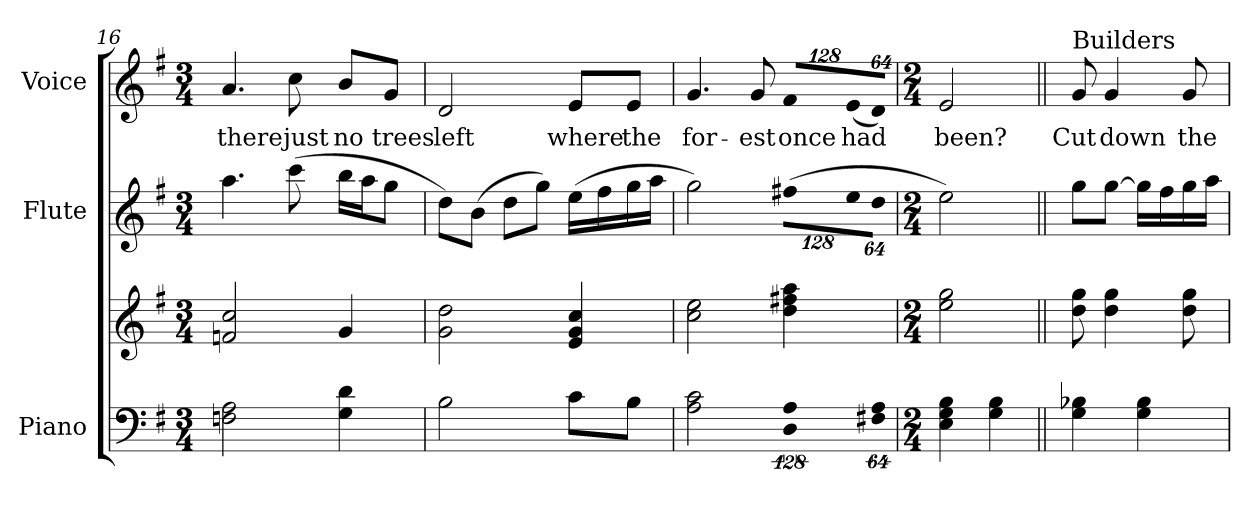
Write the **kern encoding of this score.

**kern	**kern	**kern	**kern	**text
*part3	*part3	*part2	*part1	*part1
*staff4	*staff3	*staff2	*staff1	*staff1
*I"Piano	*	*I"Flute	*I"Voice	*
*I'Pno.	*	*I'Fl.	*I'Voice	*
!!LO:PB:g=z
*clefF4	*clefG2	*clefG2	*clefG2	*
*k[f#]	*k[f#]	*k[f#]	*k[f#]	*
*G:	*G:	*G:	*G:	*
*M3/4	*M3/4	*M3/4	*M3/4	*
=16	=16	=16	=16	=16
!	!	!	!	!LO:LY:b:color=#000000
2Fni\ 2Ai	2fni/ 2cci	4.aai\	4.ai/	there
!	!	!	!	!LO:LY:b:color=#000000
.	.	(8ccci\	8cci\	just
!	!	!	!	!LO:LY:b:color=#000000
4Gi\ 4di	4gi/	16bbi\LL	8bi/L	no
.	.	16aai\J	.	.
!	!	!	!	!LO:LY:b:color=#000000
.	.	8ggi\J	8gi/J	trees
=17	=17	=17	=17	=17
!	!	!	!	!LO:LY:b:color=#000000
2Bi\	2gi\ 2ddi	8ddi\L)	2di/	left
.	.	(8bi\J	.	.
.	.	8ddi\L	.	.
.	.	8ggi\J)	.	.
!	!	!	!	!LO:LY:b:color=#000000
8ci\L	4ei/ 4gi 4cci	(16eei\LL	8ei/L	where
.	.	16ff#i\	.	.
!	!	!	!	!LO:LY:b:color=#000000
8Bi\J	.	16ggi\	8ei/J	the
.	.	16aai\JJ	.	.
=18	=18	=18	=18	=18
!	!	!	!	!LO:LY:b:color=#000000
2Ai\ 2ci	2cci\ 2eei	2ggi\)	4.gi/	for-
!	!	!	!	!LO:LY:b:color=#000000
.	.	.	8gi/	-est
!LO:N:vis=4	!	!	!	!
*	*	*Xbrackettup	*	*
!	!	!LO:N:vis=8	!	!
*	*	*	*Xbrackettup	*
!	!	!	!LO:N:vis=8	!
!	!	!	!	!LO:LY:b:color=#000000
512%85Di\ 512%85Ai	4ddi\ 4ff#Xi 4aai	(1024%85ff#Xi\L	1024%85f#i/L	once
!	!	!LO:N:vis=8	!LO:N:vis=8	!
!	!	!	!	!LO:LY:b:color=#000000
.	.	1024%85eei\	(1024%85ei/	had
!LO:N:vis=8	!	!LO:N:vis=8	!LO:N:vis=8	!
512%43F#Xi\ 512%43Ai	.	512%43ddi\J	512%43di/J)	.
=19	=19	=19	=19	=19
*M2/4	*M2/4	*M2/4	*M2/4	*
!	!	!	!	!LO:LY:b:color=#000000
4Ei\ 4Gi 4Bi	2eei\ 2ggi	2eei\)	2ei/	been?
4Gi\ 4Bi	.	.	.	.
=20||	=20||	=20||	=20||	=20||
*	*	*MM112	*MM112	*
!	!	!	!LO:TX:a:t=Builders	!
!	!	!	!	!LO:LY:b:color=#000000
4Gi\ 4B-Xi	8ddi\ 8ggi	8ggi\L	8gi/	Cut
!	!	!	!	!LO:LY:b:color=#000000
.	4ddi\ 4ggi	[8ggi\J	4gi/	down
4Gi\ 4B-i	.	16ggi\LL]	.	.
.	.	16ff#i\	.	.
!	!	!	!	!LO:LY:b:color=#000000
.	8ddi\ 8ggi	16ggi\	8gi/	the
.	.	16aai\JJ	.	.
=	=	=	=	=
*-	*-	*-	*-	*-
